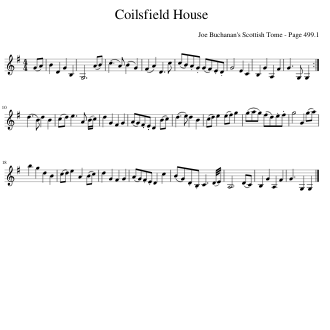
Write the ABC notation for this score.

X:1
L:1/8
M:4/4
I:linebreak $
K:G
V:1 treble
V:1
 (GA) | B2 D2 G2 B,2 | G,6 (AB) | (c3 A) (B2 G2) | (F2 A2) D3 c | %5
 (cB).A.G (GF).E.D | G4 E2 C2 | B,2 G2 A,2 F2 | G3 G, G,2 :|$ (d3 B) d2 B2 | %10
 (cd) e3 A (B/c/) | d2 G2 F2 G2 | (AG).F.E D2 (Bc) | (d3 e) d2 B2 | (cd) e2 (ef) g2 | %15
 (gag) (fd).e.f | g4 G2 (ga) |$ b2 g2 d2 B2 | (cd) e2 A2 (Bc) | d2 G2 F2 G2 | %20
 (AG).F.E D2 c2 | (BG).D.B, C3 (D/4E/) | A,6 (DC) | B,2 G2 A,2 F2 | G3 G,2 G,2 |] %25
